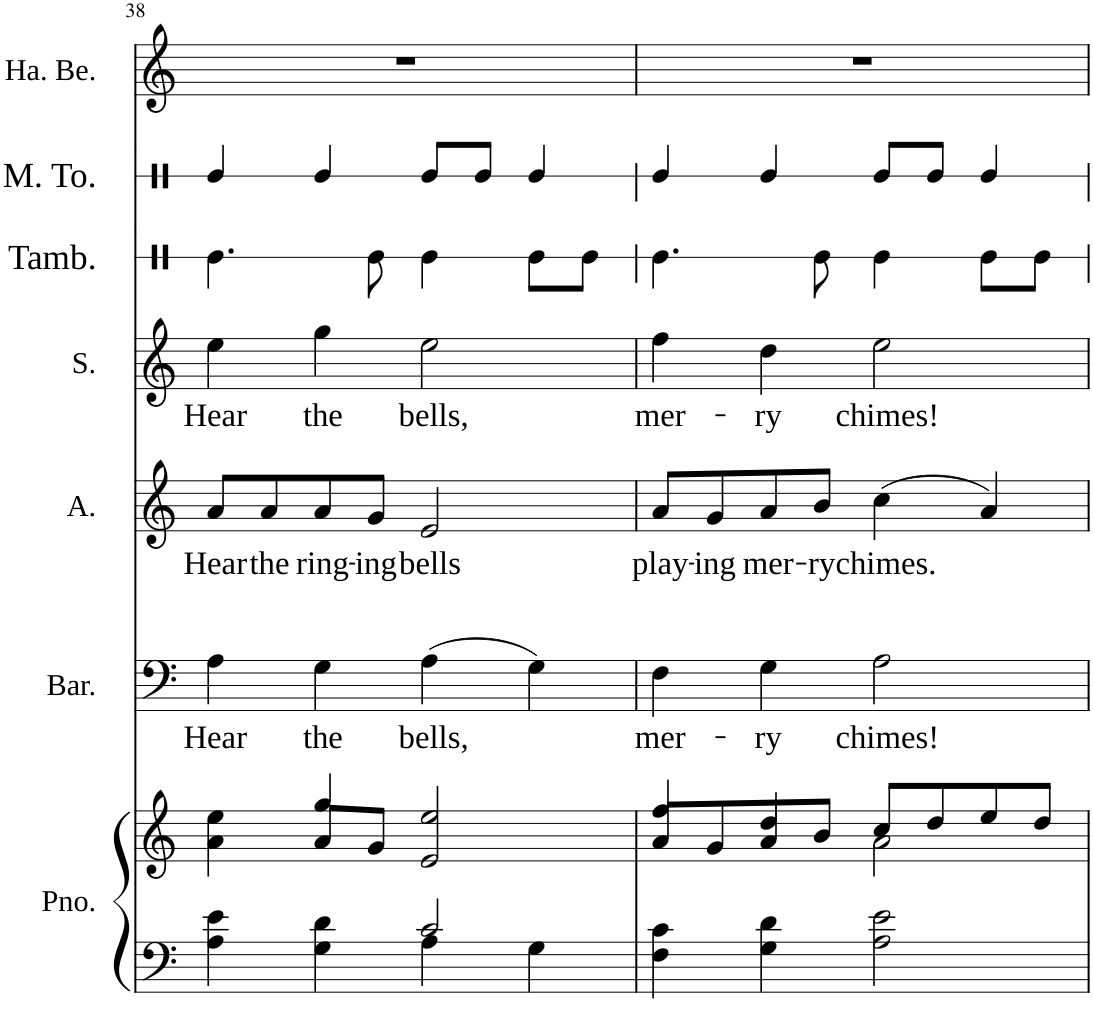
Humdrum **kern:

**kern	**kern	**kern	**text	**kern	**text	**kern	**text	**kern	**kern	**kern
*part7	*part7	*part6	*part6	*part5	*part5	*part4	*part4	*part3	*part2	*part1
*staff8	*staff7	*staff6	*staff6	*staff5	*staff5	*staff4	*staff4	*staff3	*staff2	*staff1
*I"Piano	*	*I"Baritone	*	*I"Alto	*	*I"Soprano	*	*I"Tambourine	*I"Mid Tom	*I"Hand Bells
*I'Pno.	*	*I'Bar.	*	*I'A.	*	*I'S.	*	*I'Tamb.	*I'M. To.	*I'Ha. Be.
!!LO:PB:g=z
*clefF4	*clefG2	*clefF4	*	*clefG2	*	*clefG2	*	*clefX	*clefX	*clefG2
*k[]	*k[]	*k[]	*	*k[]	*	*k[]	*	*k[]	*k[]	*k[]
*M4/4	*M4/4	*M4/4	*	*M4/4	*	*M4/4	*	*M4/4	*M4/4	*M4/4
=38	=38	=38	=38	=38	=38	=38	=38	=38	=38	=38
*^	*^	*	*	*	*	*	*	*	*	*
!	!	!	!	!	!LO:LY:b	!	!LO:LY:b	!	!LO:LY:b	!	!	!
2ryy	4A\ 4e\	4a\ 4ee\	4ryy	4A\	Hear	8a/L	Hear	4ee\	Hear	4.Re\	4Re/	1r
!	!	!	!	!	!	!	!LO:LY:b	!	!	!	!	!
.	.	.	.	.	.	8a/	the	.	.	.	.	.
!	!	!	!	!	!LO:LY:b	!	!LO:LY:b	!	!LO:LY:b	!	!	!
.	4G\ 4d\	4gg/	8a/L	4G\	the	8a/	ring-	4gg\	the	.	4Re/	.
!	!	!	!	!	!	!	!LO:LY:b	!	!	!	!	!
.	.	.	8g/J	.	.	8g/J	ing	.	.	8Re\	.	.
!	!	!	!	!	!LO:LY:b	!	!LO:LY:b	!	!LO:LY:b	!	!	!
2c/	4A\	2e/ 2ee/	2ryy	(4A\	bells,	2e/	bells	2ee\	bells,	4Re\	8Re/L	.
.	.	.	.	.	.	.	.	.	.	.	8Re/J	.
.	4G\	.	.	4G\)	.	.	.	.	.	8Re\L	4Re/	.
.	.	.	.	.	.	.	.	.	.	8Re\J	.	.
*v	*v	*	*	*	*	*	*	*	*	*	*	*
=39	=39	=39	=39	=39	=39	=39	=39	=39	=39	=39	=39
!	!	!	!	!LO:LY:b	!	!LO:LY:b	!	!LO:LY:b	!	!	!
4F\ 4c\	4ff/	8a/L	4F\	mer-	8a/L	play-	4ff\	mer-	4.Re\	4Re/	1r
!	!	!	!	!	!	!LO:LY:b	!	!	!	!	!
.	.	8g/	.	.	8g/	ing	.	.	.	.	.
!	!	!	!	!LO:LY:b	!	!LO:LY:b	!	!LO:LY:b	!	!	!
4G\ 4d\	4dd/	8a/	4G\	-ry	8a/	mer-	4dd\	ry	.	4Re/	.
!	!	!	!	!	!	!LO:LY:b	!	!	!	!	!
.	.	8b/J	.	.	8b/J	ry	.	.	8Re\	.	.
!	!	!	!	!LO:LY:b	!	!LO:LY:b	!	!LO:LY:b	!	!	!
2A\ 2e\	8cc/L	2a\	2A\	chimes!	(4cc\	chimes.	2ee\	chimes!	4Re\	8Re/L	.
.	8dd/	.	.	.	.	.	.	.	.	8Re/J	.
.	8ee/	.	.	.	4a/)	.	.	.	8Re\L	4Re/	.
.	8dd/J	.	.	.	.	.	.	.	8Re\J	.	.
*	*v	*v	*	*	*	*	*	*	*	*	*
=	=	=	=	=	=	=	=	=	=	=
*-	*-	*-	*-	*-	*-	*-	*-	*-	*-	*-
